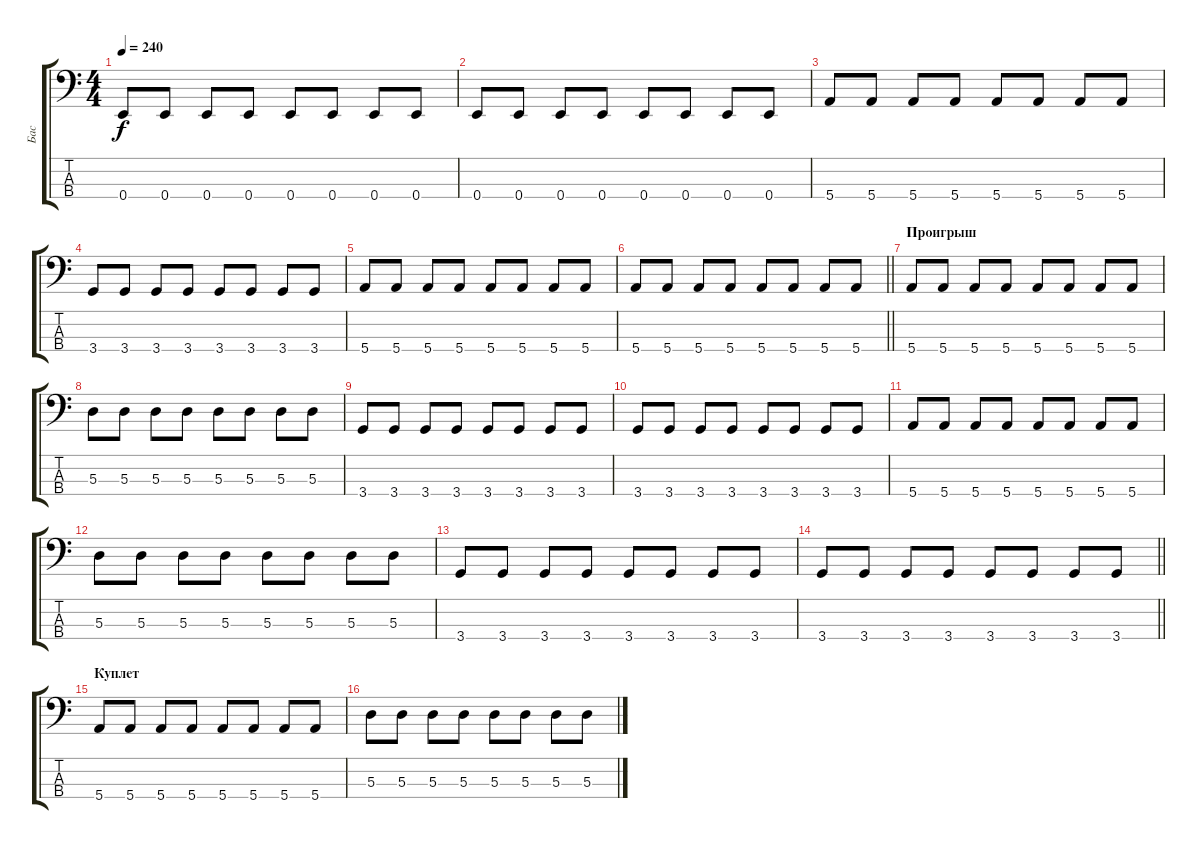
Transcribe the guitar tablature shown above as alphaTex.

\track ("Бас" "Бас") {instrument electricbassfinger}
\staff {score tabs}
\tuning (G2 D2 A1 E1) {hide}
\ts (4 4)
\tempo 240
\clef f4
\ks c
0.4.8{dy f} 0.4.8 0.4.8 0.4.8 0.4.8 0.4.8 0.4.8 0.4.8 |
0.4.8 0.4.8 0.4.8 0.4.8 0.4.8 0.4.8 0.4.8 0.4.8 |
5.4.8 5.4.8 5.4.8 5.4.8 5.4.8 5.4.8 5.4.8 5.4.8 |
3.4.8 3.4.8 3.4.8 3.4.8 3.4.8 3.4.8 3.4.8 3.4.8 |
5.4.8 5.4.8 5.4.8 5.4.8 5.4.8 5.4.8 5.4.8 5.4.8 |
\barLineRight lightlight
5.4.8 5.4.8 5.4.8 5.4.8 5.4.8 5.4.8 5.4.8 5.4.8 |
\section ("" "Проигрыш")
5.4.8 5.4.8 5.4.8 5.4.8 5.4.8 5.4.8 5.4.8 5.4.8 |
5.3.8 5.3.8 5.3.8 5.3.8 5.3.8 5.3.8 5.3.8 5.3.8 |
3.4.8 3.4.8 3.4.8 3.4.8 3.4.8 3.4.8 3.4.8 3.4.8 |
3.4.8 3.4.8 3.4.8 3.4.8 3.4.8 3.4.8 3.4.8 3.4.8 |
5.4.8 5.4.8 5.4.8 5.4.8 5.4.8 5.4.8 5.4.8 5.4.8 |
5.3.8 5.3.8 5.3.8 5.3.8 5.3.8 5.3.8 5.3.8 5.3.8 |
3.4.8 3.4.8 3.4.8 3.4.8 3.4.8 3.4.8 3.4.8 3.4.8 |
\barLineRight lightlight
3.4.8 3.4.8 3.4.8 3.4.8 3.4.8 3.4.8 3.4.8 3.4.8 |
\section ("" "Куплет")
5.4.8 5.4.8 5.4.8 5.4.8 5.4.8 5.4.8 5.4.8 5.4.8 |
5.3.8 5.3.8 5.3.8 5.3.8 5.3.8 5.3.8 5.3.8 5.3.8
